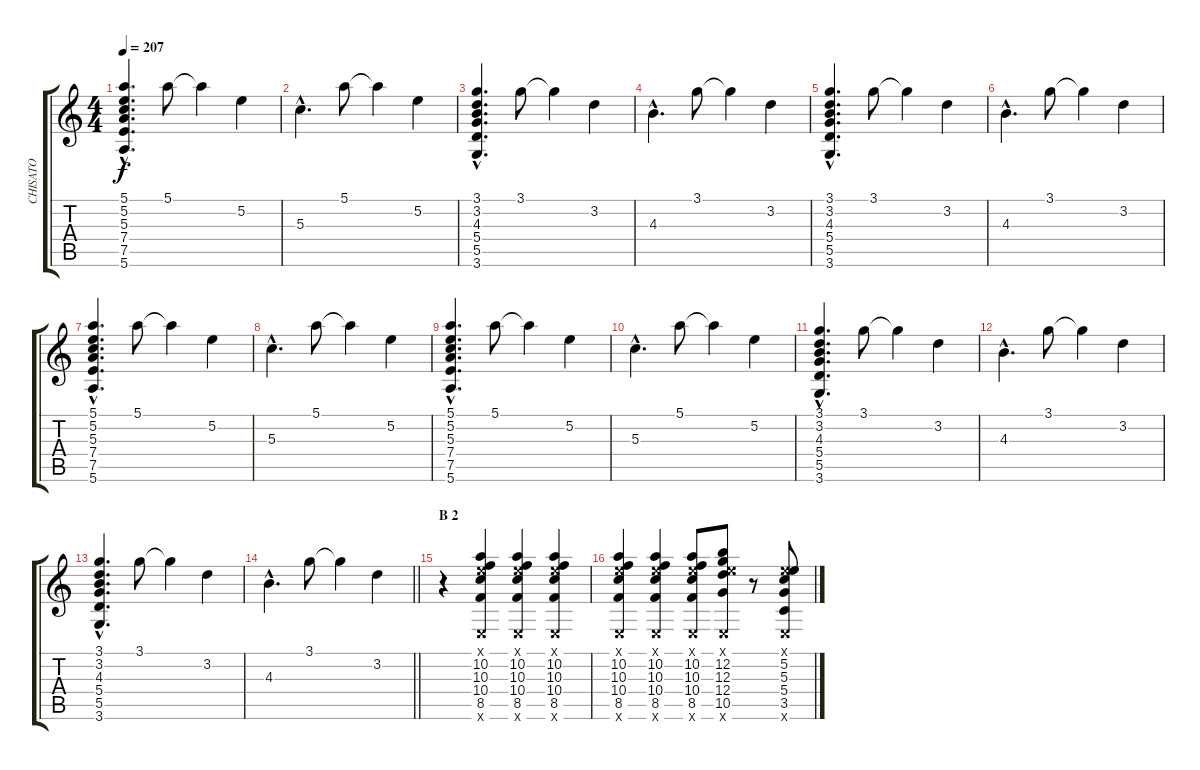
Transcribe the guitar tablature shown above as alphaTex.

\track ("CHISATO" "CHISATO") {instrument distortionguitar}
\staff {score tabs}
\tuning (E4 B3 G3 D3 A2 E2) {hide}
\ts (4 4)
\tempo 207
\clef g2
\ks c
(5.1{hac} 5.2{hac} 5.3{hac} 7.4{hac} 7.5{hac} 5.6{hac}).4{d dy f} 5.1.8 5.1{t}.4 5.2.4 |
5.3{hac}.4{d} 5.1.8 5.1{t}.4 5.2.4 |
(3.1{hac} 3.2{hac} 4.3{hac} 5.4{hac} 5.5{hac} 3.6{hac}).4{d} 3.1.8 3.1{t}.4 3.2.4 |
4.3{hac}.4{d} 3.1.8 3.1{t}.4 3.2.4 |
(3.1{hac} 3.2{hac} 4.3{hac} 5.4{hac} 5.5{hac} 3.6{hac}).4{d} 3.1.8 3.1{t}.4 3.2.4 |
4.3{hac}.4{d} 3.1.8 3.1{t}.4 3.2.4 |
(5.1{hac} 5.2{hac} 5.3{hac} 7.4{hac} 7.5{hac} 5.6{hac}).4{d volume 10 instrument electricguitarclean} 5.1.8 5.1{t}.4 5.2.4 |
5.3{hac}.4{d} 5.1.8 5.1{t}.4 5.2.4 |
(5.1{hac} 5.2{hac} 5.3{hac} 7.4{hac} 7.5{hac} 5.6{hac}).4{d} 5.1.8 5.1{t}.4 5.2.4 |
5.3{hac}.4{d} 5.1.8 5.1{t}.4 5.2.4 |
(3.1{hac} 3.2{hac} 4.3{hac} 5.4{hac} 5.5{hac} 3.6{hac}).4{d} 3.1.8 3.1{t}.4 3.2.4 |
4.3{hac}.4{d} 3.1.8 3.1{t}.4 3.2.4 |
(3.1{hac} 3.2{hac} 4.3{hac} 5.4{hac} 5.5{hac} 3.6{hac}).4{d} 3.1.8 3.1{t}.4 3.2.4 |
\barLineRight lightlight
4.3{hac}.4{d} 3.1.8 3.1{t}.4 3.2.4 |
\section ("" "B 2")
r.4{volume 9 instrument distortionguitar} (0.1{x} 10.2 10.3 10.4 8.5 0.6{x}).4 (0.1{x} 10.2 10.3 10.4 8.5 0.6{x}).4 (0.1{x} 10.2 10.3 10.4 8.5 0.6{x}).4 |
(0.1{x} 10.2 10.3 10.4 8.5 0.6{x}).4 (0.1{x} 10.2 10.3 10.4 8.5 0.6{x}).4 (0.1{x} 10.2 10.3 10.4 8.5 0.6{x}).8 (0.1{x} 12.2 12.3 12.4 10.5 0.6{x}).8 r.8 (0.1{x} 5.2 5.3 5.4 3.5 0.6{x}).8
